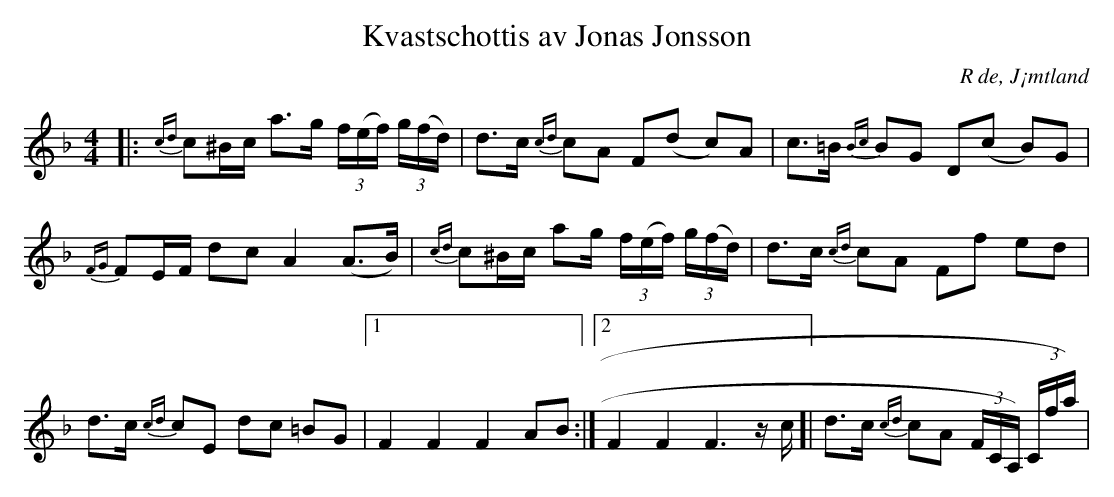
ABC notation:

X:1
T:Kvastschottis av Jonas Jonsson
O:R de, J¡mtland
M:4/4
L:1/16
K:F
|: {cd}c2^Bc a2>g2 (3f(ef) (3g(fd) | d2>c2 {cd}c2A2 F2(d2- c2)A2 | c2>=B2 {Bc}B2G2 D2(c2- B2)G2 | {FG}F2EF d2c2 A4 (A2>B2) | {cd}c2^Bc a2g (3f(ef) (3g(fd) | d2>c2 {cd}c2A2 F2f2 e2d2 | d2>c2 {cd}c2E2 d2c2 =B2G2 |1 F4 F4 F4 A2B2 :|2 F4 F4 F4> z2c ]| d2>c2 {cd}c2A2 (3FCA,) (3Cfa) |
